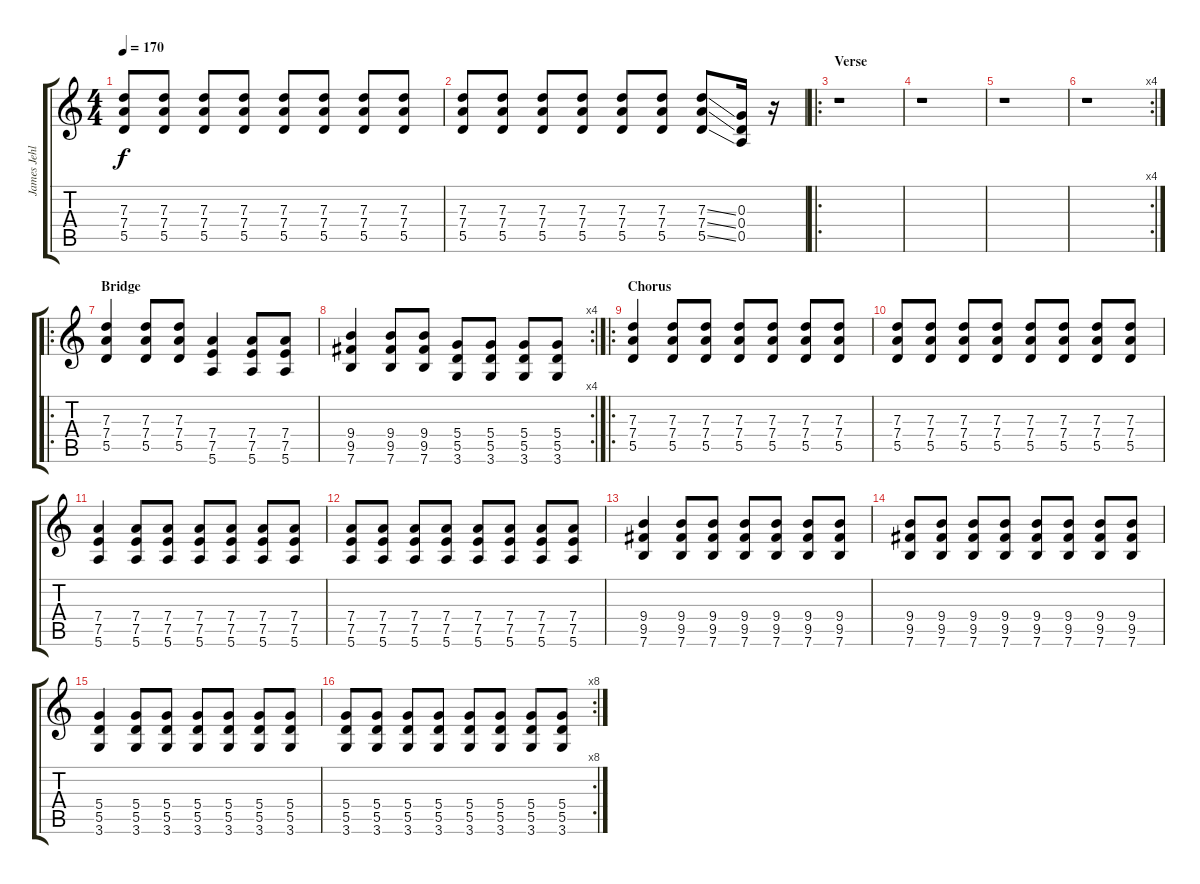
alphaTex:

\track ("James Jehle" "James Jehl") {instrument distortionguitar}
\staff {score tabs}
\tuning (E4 B3 G3 D3 A2 E2) {hide}
\ts (4 4)
\tempo 170
\clef g2
\ks c
(7.3 7.4 5.5).8{dy f instrument electricguitarmuted} (7.3 7.4 5.5).8 (7.3 7.4 5.5).8 (7.3 7.4 5.5).8 (7.3 7.4 5.5).8 (7.3 7.4 5.5).8 (7.3 7.4 5.5).8 (7.3 7.4 5.5).8 |
(7.3 7.4 5.5).8 (7.3 7.4 5.5).8 (7.3 7.4 5.5).8 (7.3 7.4 5.5).8 (7.3 7.4 5.5).8 (7.3 7.4 5.5).8 (7.3{ss} 7.4{ss} 5.5{ss}).8{instrument distortionguitar} (0.3 0.4 0.5).16 r.16 |
\ro
\section ("" "Verse")
r.1 |
r.1 |
r.1 |
\rc 4
r.1 |
\ro
\section ("" "Bridge")
(7.3 7.4 5.5).4{instrument distortionguitar} (7.3 7.4 5.5).8 (7.3 7.4 5.5).8 (7.4 7.5 5.6).4 (7.4 7.5 5.6).8 (7.4 7.5 5.6).8 |
\rc 4
(9.4 9.5 7.6).4 (9.4 9.5 7.6).8 (9.4 9.5 7.6).8 (5.4 5.5 3.6).8 (5.4 5.5 3.6).8 (5.4 5.5 3.6).8 (5.4 5.5 3.6).8 |
\ro
\section ("" "Chorus")
(7.3 7.4 5.5).4 (7.3 7.4 5.5).8 (7.3 7.4 5.5).8 (7.3 7.4 5.5).8 (7.3 7.4 5.5).8 (7.3 7.4 5.5).8 (7.3 7.4 5.5).8 |
(7.3 7.4 5.5).8 (7.3 7.4 5.5).8 (7.3 7.4 5.5).8 (7.3 7.4 5.5).8 (7.3 7.4 5.5).8 (7.3 7.4 5.5).8 (7.3 7.4 5.5).8 (7.3 7.4 5.5).8 |
(7.4 7.5 5.6).4 (7.4 7.5 5.6).8 (7.4 7.5 5.6).8 (7.4 7.5 5.6).8 (7.4 7.5 5.6).8 (7.4 7.5 5.6).8 (7.4 7.5 5.6).8 |
(7.4 7.5 5.6).8 (7.4 7.5 5.6).8 (7.4 7.5 5.6).8 (7.4 7.5 5.6).8 (7.4 7.5 5.6).8 (7.4 7.5 5.6).8 (7.4 7.5 5.6).8 (7.4 7.5 5.6).8 |
(9.4 9.5 7.6).4 (9.4 9.5 7.6).8 (9.4 9.5 7.6).8 (9.4 9.5 7.6).8 (9.4 9.5 7.6).8 (9.4 9.5 7.6).8 (9.4 9.5 7.6).8 |
(9.4 9.5 7.6).8 (9.4 9.5 7.6).8 (9.4 9.5 7.6).8 (9.4 9.5 7.6).8 (9.4 9.5 7.6).8 (9.4 9.5 7.6).8 (9.4 9.5 7.6).8 (9.4 9.5 7.6).8 |
(5.4 5.5 3.6).4 (5.4 5.5 3.6).8 (5.4 5.5 3.6).8 (5.4 5.5 3.6).8 (5.4 5.5 3.6).8 (5.4 5.5 3.6).8 (5.4 5.5 3.6).8 |
\rc 8
(5.4 5.5 3.6).8 (5.4 5.5 3.6).8 (5.4 5.5 3.6).8 (5.4 5.5 3.6).8 (5.4 5.5 3.6).8 (5.4 5.5 3.6).8 (5.4 5.5 3.6).8 (5.4 5.5 3.6).8
